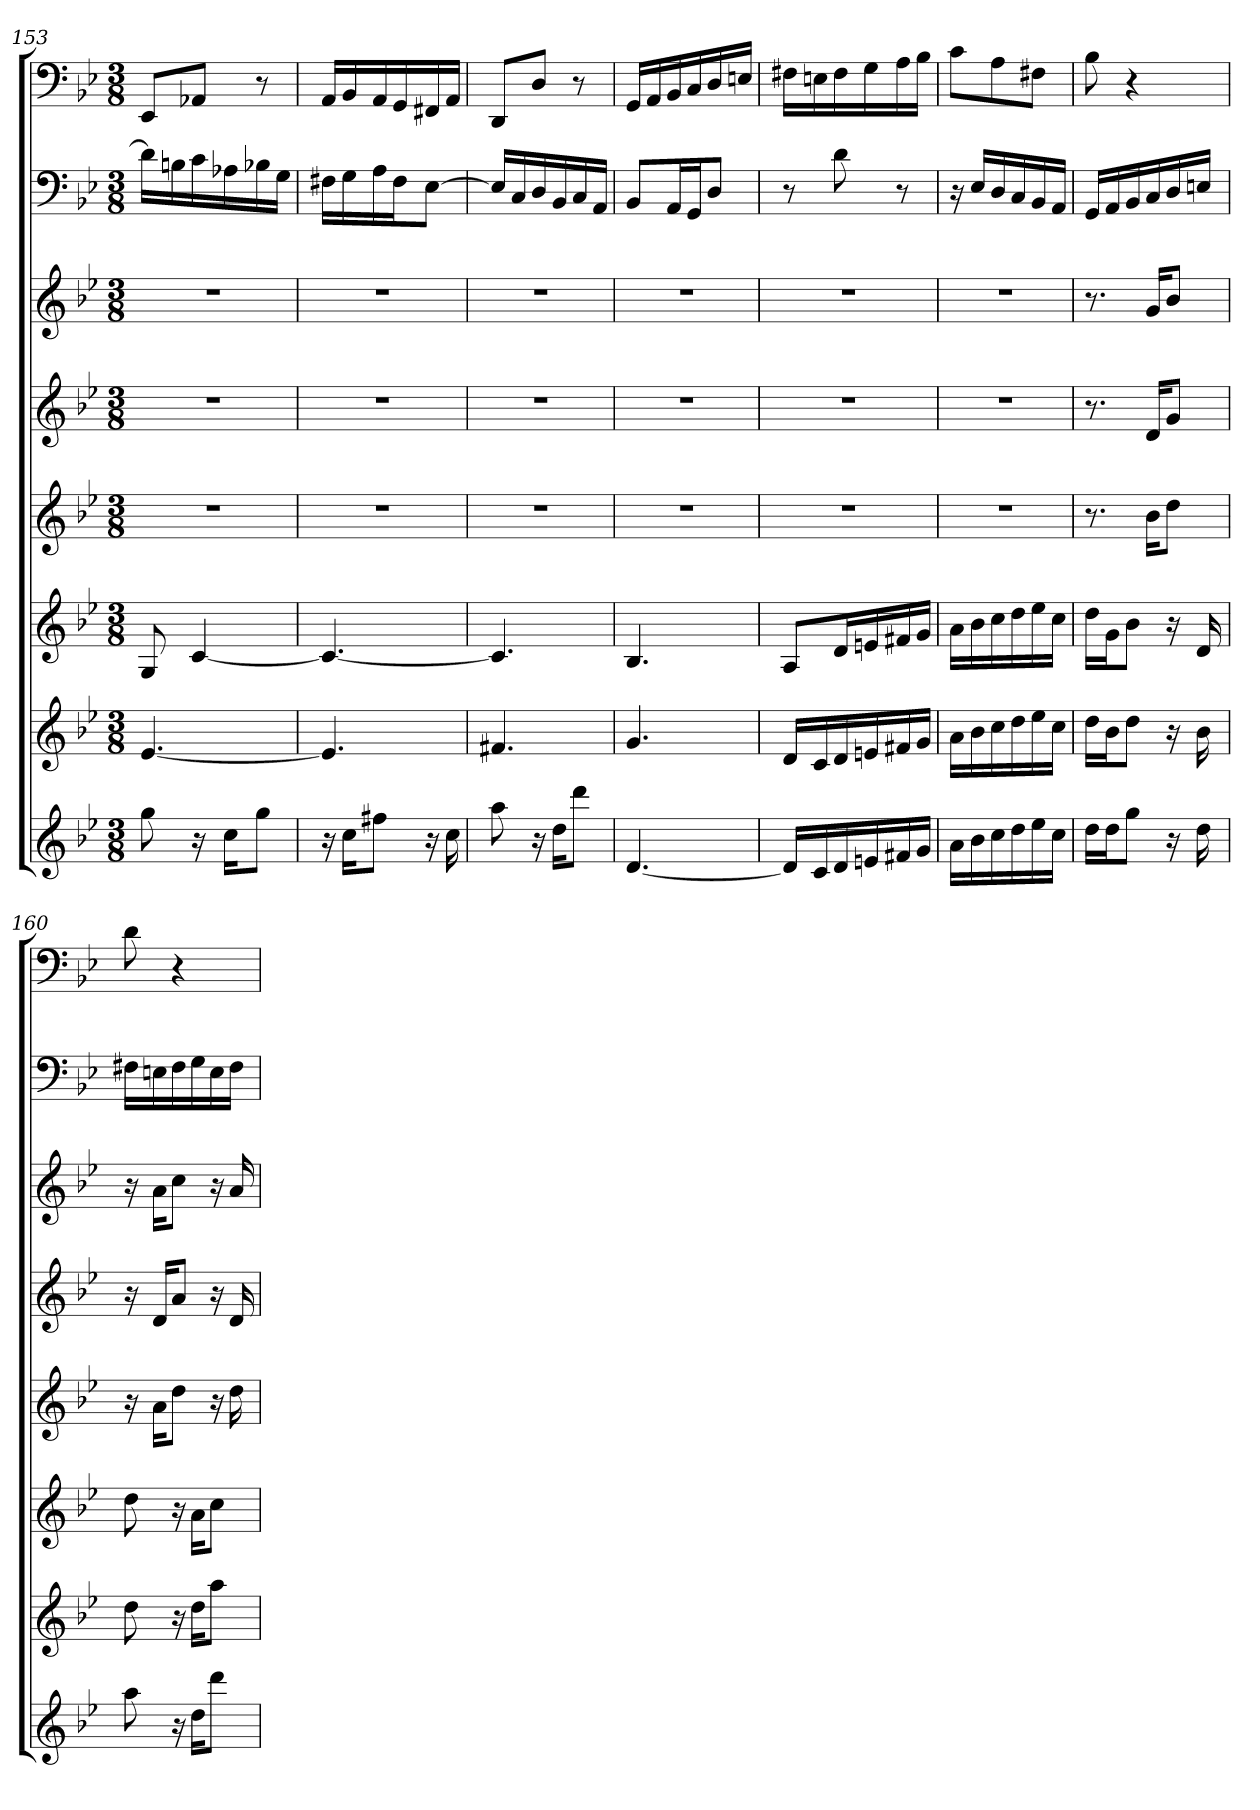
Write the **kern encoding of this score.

**kern	**kern	**kern	**kern	**kern	**kern	**kern	**kern
*part8	*part7	*part6	*part5	*part4	*part3	*part2	*part1
*staff8	*staff7	*staff6	*staff5	*staff4	*staff3	*staff2	*staff1
*clefG2	*clefG2	*clefG2	*clefG2	*clefG2	*clefG2	*clefF4	*clefF4
*k[b-e-]	*k[b-e-]	*k[b-e-]	*k[b-e-]	*k[b-e-]	*k[b-e-]	*k[b-e-]	*k[b-e-]
*g:	*g:	*g:	*g:	*g:	*g:	*g:	*g:
*M3/8	*M3/8	*M3/8	*M3/8	*M3/8	*M3/8	*M3/8	*M3/8
=153	=153	=153	=153	=153	=153	=153	=153
8gg	[4.e-	8G	4.r	4.r	4.r	16d-\LL]	8EE-/L
.	.	.	.	.	.	16Bn\	.
16r	.	[4c	.	.	.	16c\	8AA-X/J
16cc\KL	.	.	.	.	.	16A-X\	.
8gg\J	.	.	.	.	.	16B-X\	8r
.	.	.	.	.	.	16G\JJ	.
=154	=154	=154	=154	=154	=154	=154	=154
16r	4.e-]	4.c_	4.r	4.r	4.r	16F#X\LL	16AA/LL
16cc\KL	.	.	.	.	.	16G\	16BB-/
8ff#X\J	.	.	.	.	.	16A\	16AA/
.	.	.	.	.	.	16F#\J	16GG/
16r	.	.	.	.	.	[8E-\J	16FF#X/
16cc	.	.	.	.	.	.	16AA/JJ
=155	=155	=155	=155	=155	=155	=155	=155
8aa	4.f#X	4.c]	4.r	4.r	4.r	16E-/LL]	8DD/L
.	.	.	.	.	.	16C/	.
16r	.	.	.	.	.	16D/	8D/J
16dd\KL	.	.	.	.	.	16BB-/	.
8ddd\J	.	.	.	.	.	16C/	8r
.	.	.	.	.	.	16AA/JJ	.
=156	=156	=156	=156	=156	=156	=156	=156
[4.d	4.g	4.B-	4.r	4.r	4.r	8BB-/L	16GG/LL
.	.	.	.	.	.	.	16AA/
.	.	.	.	.	.	16AA/L	16BB-/
.	.	.	.	.	.	16GG/J	16C/
.	.	.	.	.	.	8D/J	16D/
.	.	.	.	.	.	.	16En/JJ
=157	=157	=157	=157	=157	=157	=157	=157
16d/LL]	16d/LL	8A/L	4.r	4.r	4.r	8r	16F#X\LL
16c/	16c/	.	.	.	.	.	16En\
16d/	16d/	16d/L	.	.	.	8d	16F#\
16en/	16en/	16en/	.	.	.	.	16G\
16f#X/	16f#X/	16f#X/	.	.	.	8r	16A\
16g/JJ	16g/JJ	16g/JJ	.	.	.	.	16B-\JJ
=158	=158	=158	=158	=158	=158	=158	=158
16a\LL	16a\LL	16a\LL	4.r	4.r	4.r	16r	8c\L
16b-\	16b-\	16b-\	.	.	.	16E-/LL	.
16cc\	16cc\	16cc\	.	.	.	16D/	8A\
16dd\	16dd\	16dd\	.	.	.	16C/	.
16ee-\	16ee-\	16ee-\	.	.	.	16BB-/	8F#X\J
16cc\JJ	16cc\JJ	16cc\JJ	.	.	.	16AA/JJ	.
=159	=159	=159	=159	=159	=159	=159	=159
16dd\LL	16dd\LL	16dd\LL	8.r	8.r	8.r	16GG/LL	8B-
16dd\J	16b-\J	16g\J	.	.	.	16AA/	.
8gg\J	8dd\J	8b-\J	.	.	.	16BB-/	4r
.	.	.	16b-\KL	16d/KL	16g/KL	16C/	.
16r	16r	16r	8dd\J	8g/J	8b-/J	16D/	.
16dd	16b-	16d	.	.	.	16En/JJ	.
=160	=160	=160	=160	=160	=160	=160	=160
8aa	8dd	8dd	16r	16r	16r	16F#X\LL	8d
.	.	.	16a\KL	16d/KL	16a\KL	16En\	.
16r	16r	16r	8dd\J	8a/J	8cc\J	16F#\	4r
16dd\KL	16dd\KL	16a\KL	.	.	.	16G\	.
8ddd\J	8aa\J	8cc\J	16r	16r	16r	16E\	.
.	.	.	16dd	16d	16a	16F#\JJ	.
=	=	=	=	=	=	=	=
*-	*-	*-	*-	*-	*-	*-	*-
